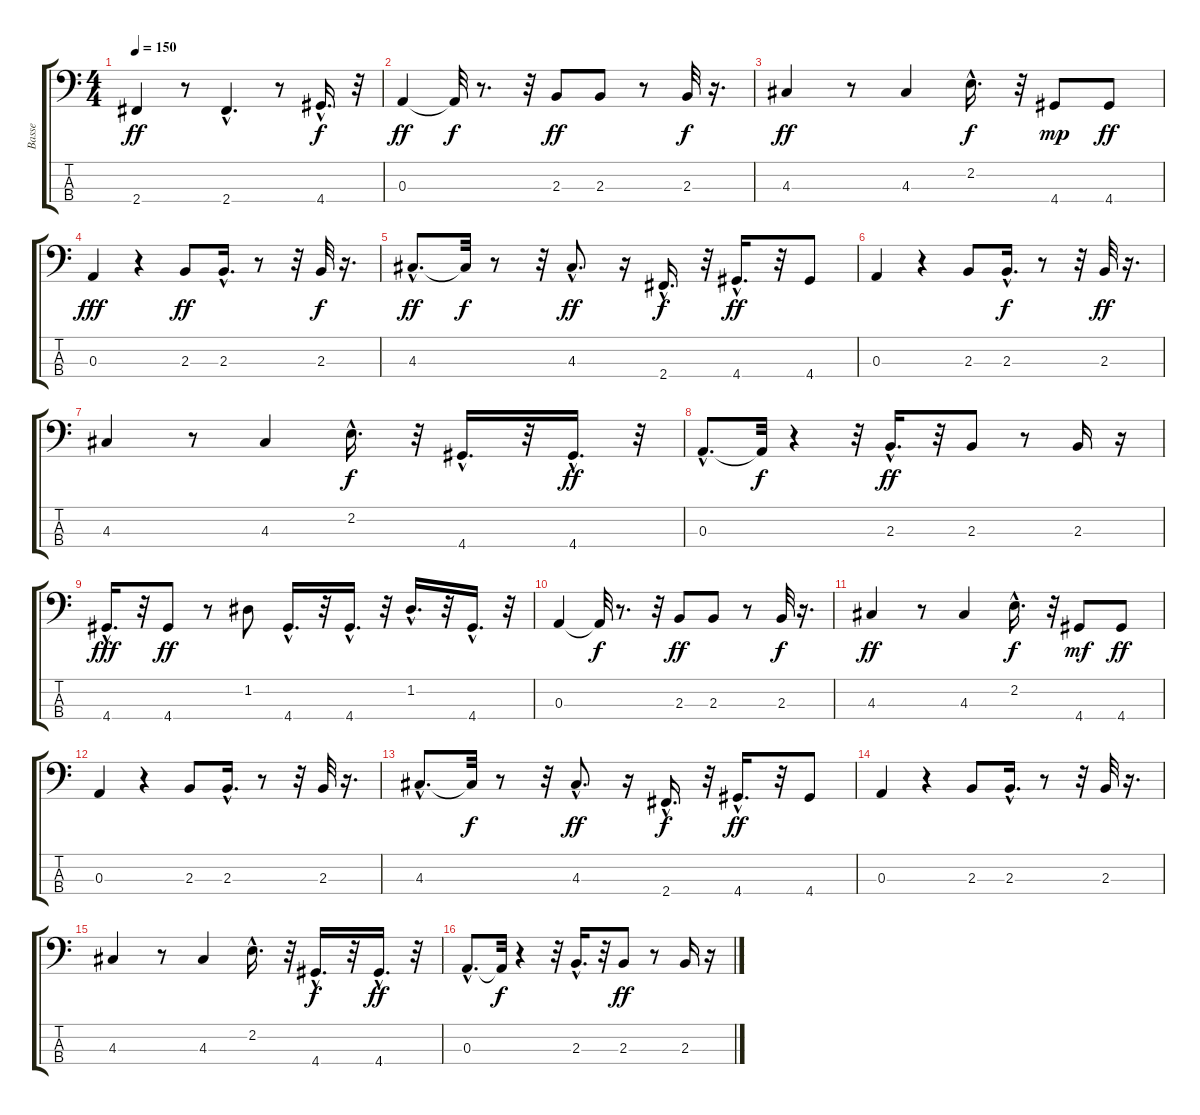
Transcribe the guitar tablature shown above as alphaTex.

\track ("Basse" "Basse") {instrument electricbassfinger}
\staff {score tabs}
\tuning (G2 D2 A1 E1) {hide}
\ts (4 4)
\tempo 150
\clef f4
\ks c
2.4.4{dy ff} r.8 2.4{hac}.4{d} r.8 4.4{hac}.16{d dy f} r.32 |
0.3.4{dy ff} 0.3{t}.32{dy f} r.8{d} r.32 2.3.8{dy ff} 2.3.8 r.8 2.3.32{dy f} r.16{d} |
4.3.4{dy ff} r.8 4.3.4 2.2{hac}.16{d dy f} r.32 4.4.8{dy mp} 4.4.8{dy ff} |
0.3.4{dy fff} r.4 2.3.8{dy ff} 2.3{hac}.16{d} r.8 r.32 2.3.32{dy f} r.16{d} |
4.3{hac}.8{d dy ff} 4.3{t}.32{dy f} r.8 r.32 4.3{hac}.8{d dy ff} r.16 2.4{hac}.16{d dy f} r.32 4.4{hac}.16{d dy ff} r.32 4.4.8 |
0.3.4 r.4 2.3.8 2.3{hac}.16{d dy f} r.8 r.32 2.3.32{dy ff} r.16{d} |
4.3.4 r.8 4.3.4 2.2{hac}.16{d dy f} r.32 4.4{hac}.16{d} r.32 4.4{hac}.16{d dy ff} r.32 |
0.3{hac}.8{d} 0.3{t}.32{dy f} r.4 r.32 2.3{hac}.16{d dy ff} r.32 2.3.8 r.8 2.3.16 r.16 |
4.4{hac}.16{d dy fff} r.32 4.4.8{dy ff} r.8 1.2.8 4.4{hac}.16{d} r.32 4.4{hac}.16{d} r.32 1.2{hac}.16{d} r.32 4.4{hac}.16{d} r.32 |
0.3.4 0.3{t}.32{dy f} r.8{d} r.32 2.3.8{dy ff} 2.3.8 r.8 2.3.32{dy f} r.16{d} |
4.3.4{dy ff} r.8 4.3.4 2.2{hac}.16{d dy f} r.32 4.4.8{dy mf} 4.4.8{dy ff} |
0.3.4 r.4 2.3.8 2.3{hac}.16{d} r.8 r.32 2.3.32 r.16{d} |
4.3{hac}.8{d} 4.3{t}.32{dy f} r.8 r.32 4.3{hac}.8{d dy ff} r.16 2.4{hac}.16{d dy f} r.32 4.4{hac}.16{d dy ff} r.32 4.4.8 |
0.3.4 r.4 2.3.8 2.3{hac}.16{d} r.8 r.32 2.3.32 r.16{d} |
4.3.4 r.8 4.3.4 2.2{hac}.16{d} r.32 4.4{hac}.16{d dy f} r.32 4.4{hac}.16{d dy ff} r.32 |
0.3{hac}.8{d} 0.3{t}.32{dy f} r.4 r.32 2.3{hac}.16{d} r.32 2.3.8{dy ff} r.8 2.3.16 r.16
